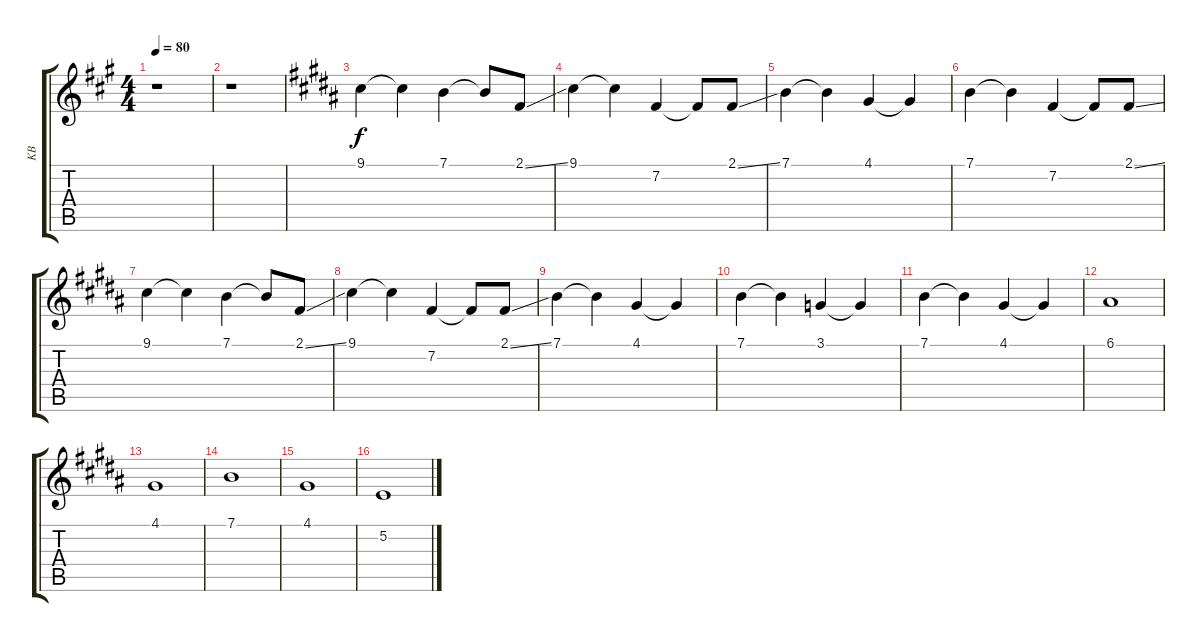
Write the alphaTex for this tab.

\track ("KB" "KB") {instrument choiraahs}
\staff {score tabs}
\tuning (E4 B3 G3 D3 A2 E2) {hide}
\ts (4 4)
\tempo 80
\clef g2
\ks a
r.1{dy f} |
r.1 |
\ks b
9.1.4{volume 10 instrument choiraahs} 9.1{t}.4 7.1.4 7.1{t}.8 2.1{ss}.8 |
9.1.4 9.1{t}.4 7.2.4 7.2{t}.8 2.1{ss}.8 |
7.1.4 7.1{t}.4 4.1.4 4.1{t}.4 |
7.1.4 7.1{t}.4 7.2.4 7.2{t}.8 2.1{ss}.8 |
9.1.4 9.1{t}.4 7.1.4 7.1{t}.8 2.1{ss}.8 |
9.1.4 9.1{t}.4 7.2.4 7.2{t}.8 2.1{ss}.8 |
7.1.4 7.1{t}.4 4.1.4 4.1{t}.4 |
7.1.4 7.1{t}.4 3.1.4 3.1{t}.4 |
7.1.4 7.1{t}.4 4.1.4 4.1{t}.4 |
6.1.1 |
4.1.1 |
7.1.1 |
4.1.1 |
5.2.1
